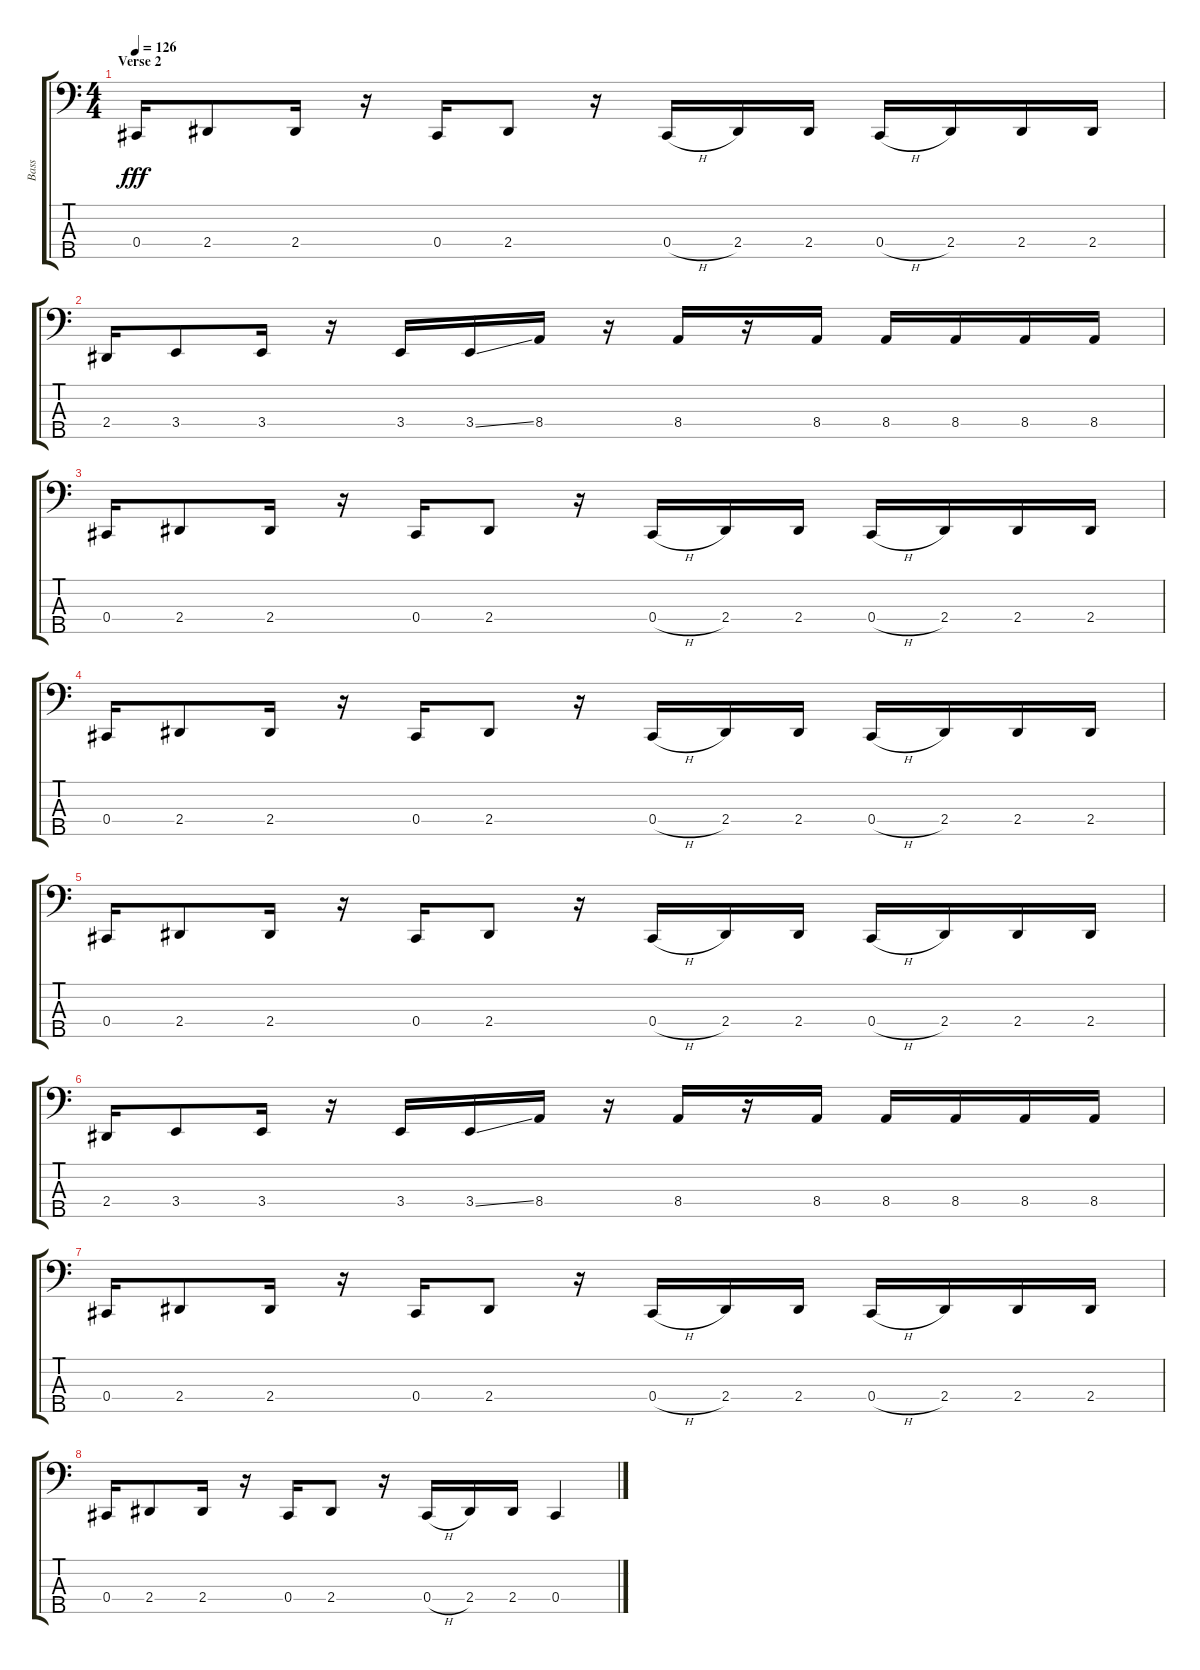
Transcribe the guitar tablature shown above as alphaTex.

\track ("Bass" "Bass") {instrument slapbass1}
\staff {score tabs}
\tuning (Bb1 Gb1 Ab1 Db1 Bb0) {hide}
\ts (4 4)
\section ("" "Verse 2")
\tempo 126
\clef f4
\ks c
0.4.16{dy fff} 2.4.8 2.4.16 r.16 0.4.16 2.4.8 r.16 0.4{h}.16 2.4.16 2.4.16 0.4{h}.16 2.4.16 2.4.16 2.4.16 |
2.4.16 3.4.8 3.4.16 r.16 3.4.16 3.4{ss}.16 8.4.16 r.16 8.4.16 r.16 8.4.16 8.4.16 8.4.16 8.4.16 8.4.16 |
0.4.16 2.4.8 2.4.16 r.16 0.4.16 2.4.8 r.16 0.4{h}.16 2.4.16 2.4.16 0.4{h}.16 2.4.16 2.4.16 2.4.16 |
0.4.16 2.4.8 2.4.16 r.16 0.4.16 2.4.8 r.16 0.4{h}.16 2.4.16 2.4.16 0.4{h}.16 2.4.16 2.4.16 2.4.16 |
0.4.16 2.4.8 2.4.16 r.16 0.4.16 2.4.8 r.16 0.4{h}.16 2.4.16 2.4.16 0.4{h}.16 2.4.16 2.4.16 2.4.16 |
2.4.16 3.4.8 3.4.16 r.16 3.4.16 3.4{ss}.16 8.4.16 r.16 8.4.16 r.16 8.4.16 8.4.16 8.4.16 8.4.16 8.4.16 |
0.4.16 2.4.8 2.4.16 r.16 0.4.16 2.4.8 r.16 0.4{h}.16 2.4.16 2.4.16 0.4{h}.16 2.4.16 2.4.16 2.4.16 |
0.4.16 2.4.8 2.4.16 r.16 0.4.16 2.4.8 r.16 0.4{h}.16 2.4.16 2.4.16 0.4.4
